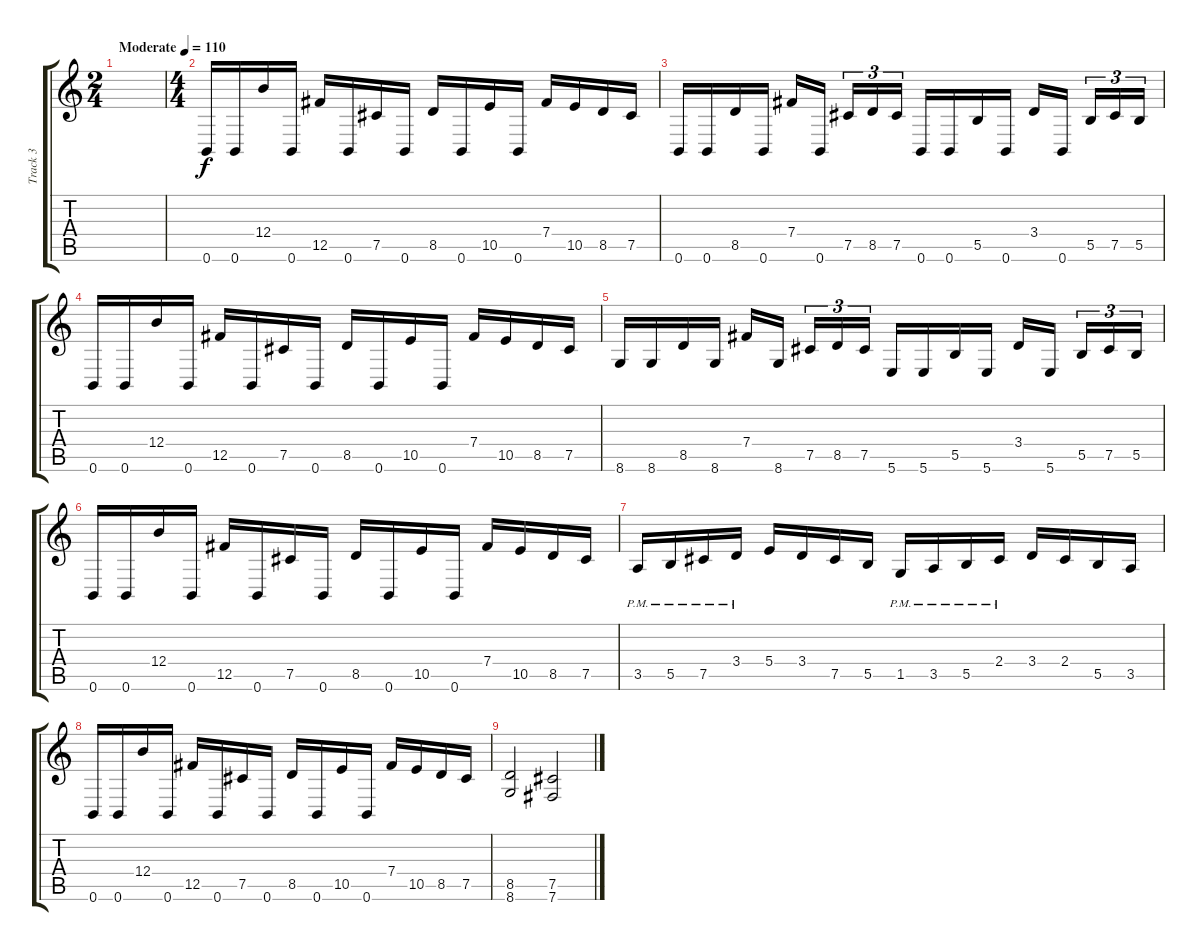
\track ("Track 3" "Track 3") {instrument distortionguitar}
\staff {score tabs}
\tuning (Db4 Ab3 E3 B2 Gb2 B1) {hide}
\ts (2 4)
\tempo (110 "Moderate")
\clef g2
\ks c
|
\ts (4 4)
0.6.16 0.6.16 12.4.16 0.6.16 12.5.16 0.6.16 7.5.16 0.6.16 8.5.16 0.6.16 10.5.16 0.6.16 7.4.16 10.5.16 8.5.16 7.5.16 |
0.6.16 0.6.16 8.5.16 0.6.16 7.4.16 0.6.16{beam splitsecondary} 7.5.16{tu (3 2)} 8.5.16{tu (3 2)} 7.5.16{tu (3 2)} 0.6.16 0.6.16 5.5.16 0.6.16 3.4.16 0.6.16{beam splitsecondary} 5.5.16{tu (3 2)} 7.5.16{tu (3 2)} 5.5.16{tu (3 2)} |
0.6.16 0.6.16 12.4.16 0.6.16 12.5.16 0.6.16 7.5.16 0.6.16 8.5.16 0.6.16 10.5.16 0.6.16 7.4.16 10.5.16 8.5.16 7.5.16 |
8.6.16 8.6.16 8.5.16 8.6.16 7.4.16 8.6.16{beam splitsecondary} 7.5.16{tu (3 2)} 8.5.16{tu (3 2)} 7.5.16{tu (3 2)} 5.6.16 5.6.16 5.5.16 5.6.16 3.4.16 5.6.16{beam splitsecondary} 5.5.16{tu (3 2)} 7.5.16{tu (3 2)} 5.5.16{tu (3 2)} |
0.6.16 0.6.16 12.4.16 0.6.16 12.5.16 0.6.16 7.5.16 0.6.16 8.5.16 0.6.16 10.5.16 0.6.16 7.4.16 10.5.16 8.5.16 7.5.16 |
3.5{pm}.16 5.5{pm}.16 7.5{pm}.16 3.4{pm}.16 5.4.16 3.4.16 7.5.16 5.5.16 1.5{pm}.16 3.5{pm}.16 5.5{pm}.16 2.4{pm}.16 3.4.16 2.4.16 5.5.16 3.5.16 |
0.6.16 0.6.16 12.4.16 0.6.16 12.5.16 0.6.16 7.5.16 0.6.16 8.5.16 0.6.16 10.5.16 0.6.16 7.4.16 10.5.16 8.5.16 7.5.16 |
(8.5 8.6).2 (7.5 7.6).2
